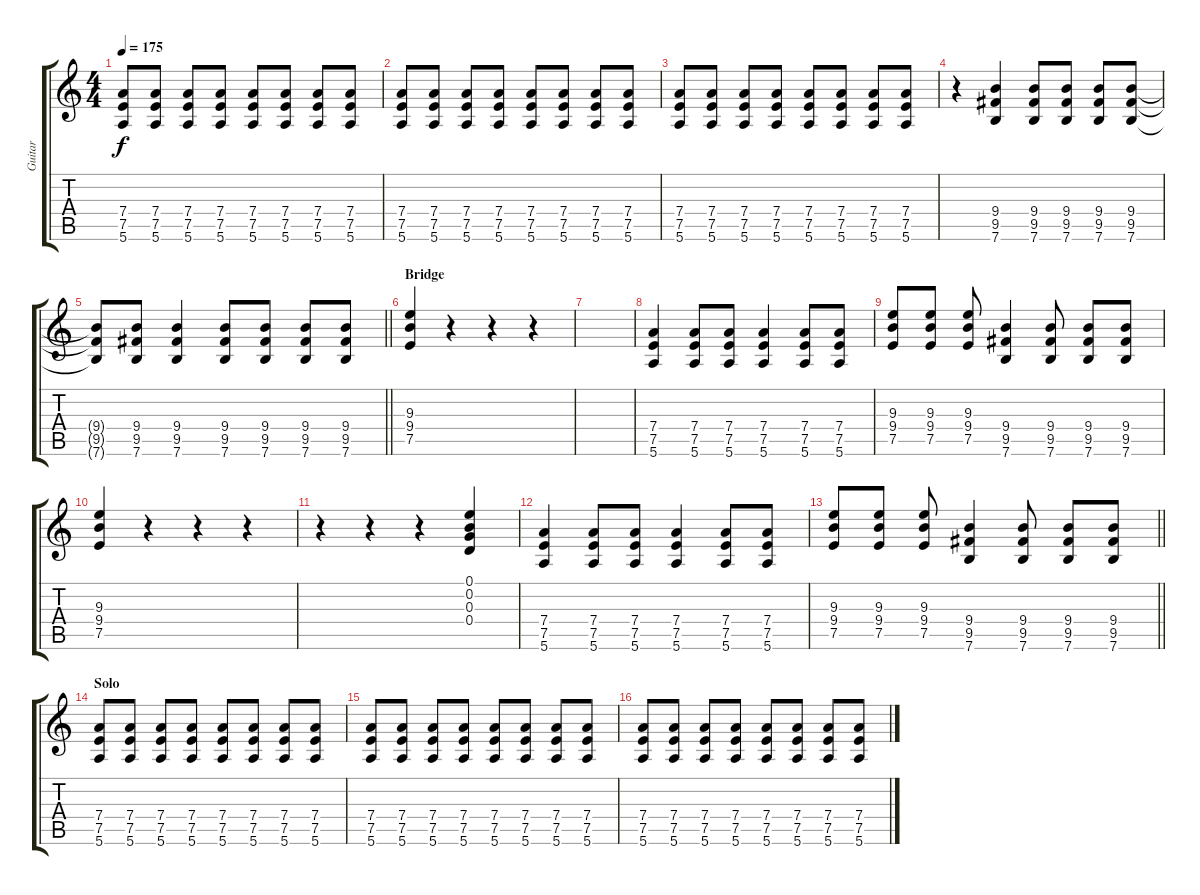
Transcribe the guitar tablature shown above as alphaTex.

\track ("Guitar" "Guitar") {instrument distortionguitar}
\staff {score tabs}
\tuning (E4 B3 G3 D3 A2 E2) {hide}
\ts (4 4)
\tempo 175
\clef g2
\ks c
(7.4 7.5 5.6).8{dy f} (7.4 7.5 5.6).8 (7.4 7.5 5.6).8 (7.4 7.5 5.6).8 (7.4 7.5 5.6).8 (7.4 7.5 5.6).8 (7.4 7.5 5.6).8 (7.4 7.5 5.6).8 |
(7.4 7.5 5.6).8 (7.4 7.5 5.6).8 (7.4 7.5 5.6).8 (7.4 7.5 5.6).8 (7.4 7.5 5.6).8 (7.4 7.5 5.6).8 (7.4 7.5 5.6).8 (7.4 7.5 5.6).8 |
(7.4 7.5 5.6).8 (7.4 7.5 5.6).8 (7.4 7.5 5.6).8 (7.4 7.5 5.6).8 (7.4 7.5 5.6).8 (7.4 7.5 5.6).8 (7.4 7.5 5.6).8 (7.4 7.5 5.6).8 |
r.4 (9.4 9.5 7.6).4 (9.4 9.5 7.6).8 (9.4 9.5 7.6).8 (9.4 9.5 7.6).8 (9.4 9.5 7.6).8 |
\barLineRight lightlight
(9.4{t} 9.5{t} 7.6{t}).8 (9.4 9.5 7.6).8 (9.4 9.5 7.6).4 (9.4 9.5 7.6).8 (9.4 9.5 7.6).8 (9.4 9.5 7.6).8 (9.4 9.5 7.6).8 |
\section ("" "Bridge")
(9.3 9.4 7.5).4 r.4 r.4 r.4 |
|
(7.4 7.5 5.6).4 (7.4 7.5 5.6).8 (7.4 7.5 5.6).8 (7.4 7.5 5.6).4 (7.4 7.5 5.6).8 (7.4 7.5 5.6).8 |
(9.3 9.4 7.5).8 (9.3 9.4 7.5).8 (9.3 9.4 7.5).8 (9.4 9.5 7.6).4 (9.4 9.5 7.6).8 (9.4 9.5 7.6).8 (9.4 9.5 7.6).8 |
(9.3 9.4 7.5).4 r.4 r.4 r.4 |
r.4 r.4 r.4 (0.1 0.2 0.3 0.4).4 |
(7.4 7.5 5.6).4 (7.4 7.5 5.6).8 (7.4 7.5 5.6).8 (7.4 7.5 5.6).4 (7.4 7.5 5.6).8 (7.4 7.5 5.6).8 |
\barLineRight lightlight
(9.3 9.4 7.5).8 (9.3 9.4 7.5).8 (9.3 9.4 7.5).8 (9.4 9.5 7.6).4 (9.4 9.5 7.6).8 (9.4 9.5 7.6).8 (9.4 9.5 7.6).8 |
\section ("" "Solo")
(7.4 7.5 5.6).8 (7.4 7.5 5.6).8 (7.4 7.5 5.6).8 (7.4 7.5 5.6).8 (7.4 7.5 5.6).8 (7.4 7.5 5.6).8 (7.4 7.5 5.6).8 (7.4 7.5 5.6).8 |
(7.4 7.5 5.6).8 (7.4 7.5 5.6).8 (7.4 7.5 5.6).8 (7.4 7.5 5.6).8 (7.4 7.5 5.6).8 (7.4 7.5 5.6).8 (7.4 7.5 5.6).8 (7.4 7.5 5.6).8 |
(7.4 7.5 5.6).8 (7.4 7.5 5.6).8 (7.4 7.5 5.6).8 (7.4 7.5 5.6).8 (7.4 7.5 5.6).8 (7.4 7.5 5.6).8 (7.4 7.5 5.6).8 (7.4 7.5 5.6).8
